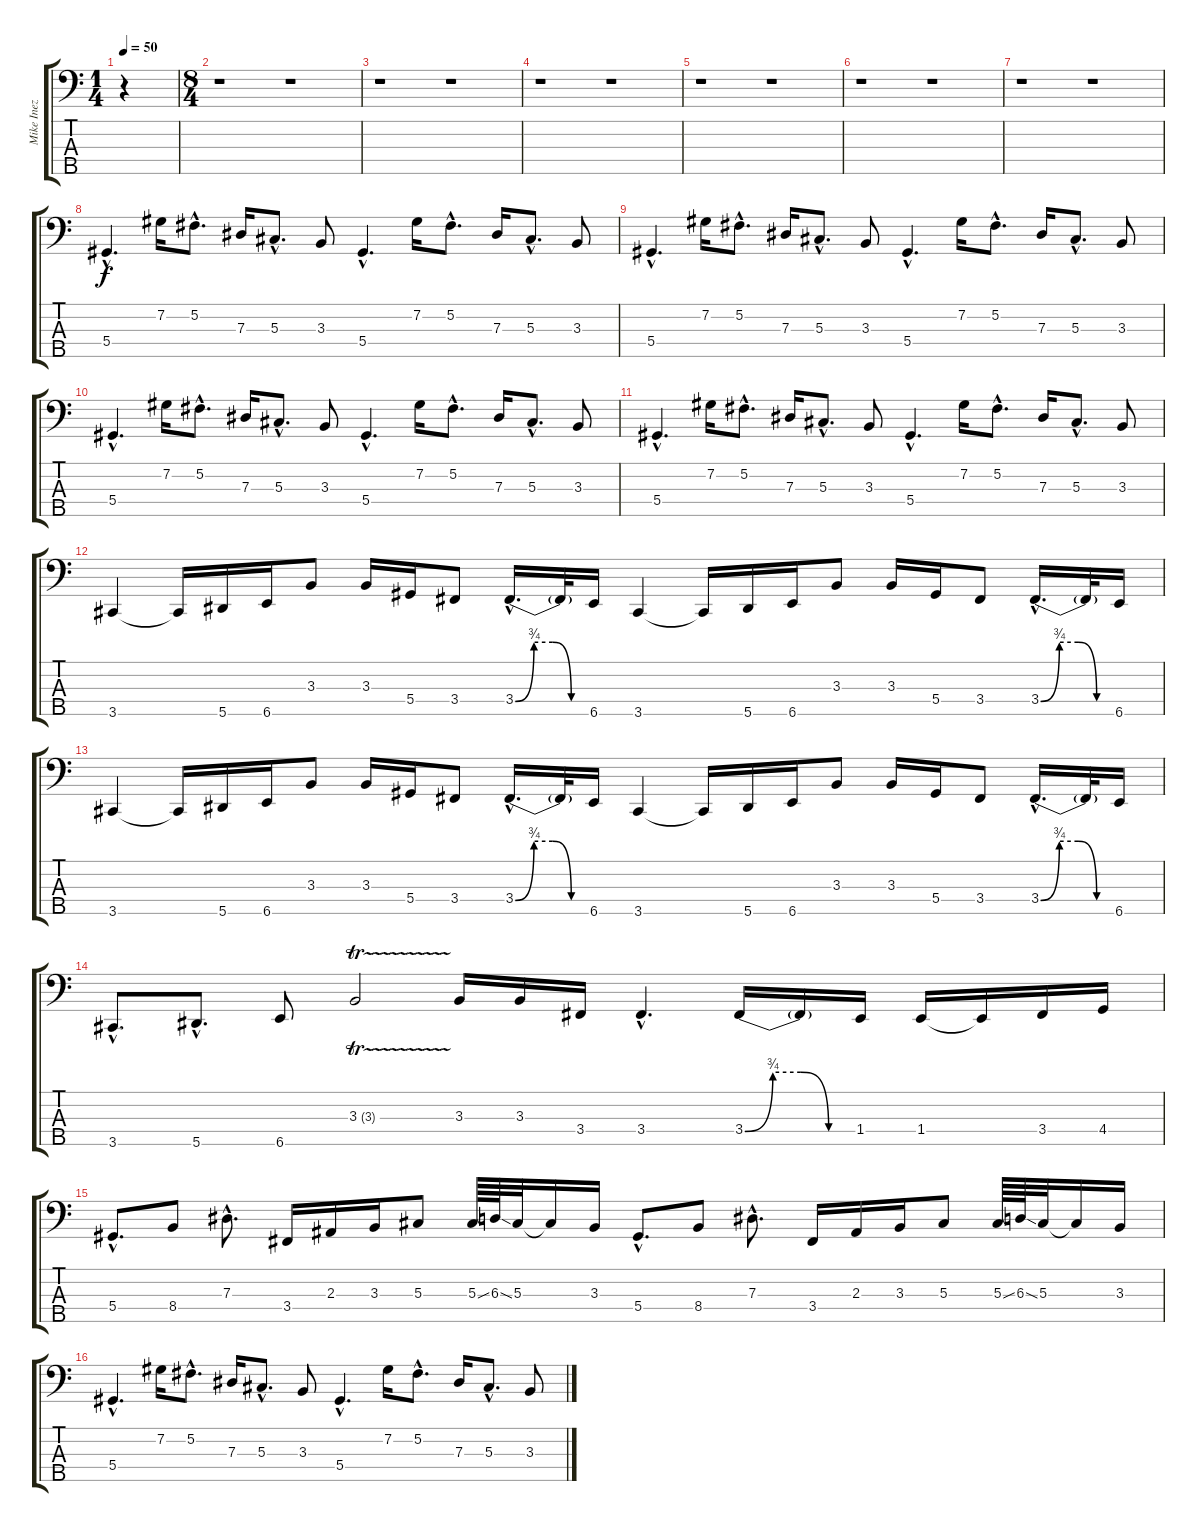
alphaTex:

\track ("Mike Inez Elect. Bass" "Mike Inez ") {instrument electricbassfinger}
\staff {score tabs}
\tuning (Gb2 Db2 Ab1 Eb1 Bb0) {hide}
\ts (1 4)
\tempo 50
\clef f4
\ks c
r.4{dy f instrument electricbassfinger} |
\ts (8 4)
r.1 r.1 |
r.1 r.1 |
r.1 r.1 |
r.1 r.1 |
r.1 r.1 |
r.1 r.1 |
5.4{hac}.4{d} 7.2.16 5.2{hac}.8{d} 7.3.16 5.3{hac}.8{d} 3.3.8 5.4{hac}.4{d} 7.2.16 5.2{hac}.8{d} 7.3.16 5.3{hac}.8{d} 3.3.8 |
5.4{hac}.4{d} 7.2.16 5.2{hac}.8{d} 7.3.16 5.3{hac}.8{d} 3.3.8 5.4{hac}.4{d} 7.2.16 5.2{hac}.8{d} 7.3.16 5.3{hac}.8{d} 3.3.8 |
5.4{hac}.4{d} 7.2.16 5.2{hac}.8{d} 7.3.16 5.3{hac}.8{d} 3.3.8 5.4{hac}.4{d} 7.2.16 5.2{hac}.8{d} 7.3.16 5.3{hac}.8{d} 3.3.8 |
5.4{hac}.4{d} 7.2.16 5.2{hac}.8{d} 7.3.16 5.3{hac}.8{d} 3.3.8 5.4{hac}.4{d} 7.2.16 5.2{hac}.8{d} 7.3.16 5.3{hac}.8{d} 3.3.8 |
3.5.4 3.5{t}.16 5.5.16 6.5.16 3.3.8 3.3.16 5.4.16 3.4.8 3.4{be (custom 0 0 15 3 30 3 45 0 60 0) hac}.16{d} 3.4{t}.32 6.5.16 3.5.4 3.5{t}.16 5.5.16 6.5.16 3.3.8 3.3.16 5.4.16 3.4.8 3.4{be (custom 0 0 15 3 30 3 45 0 60 0) hac}.16{d} 3.4{t}.32 6.5.16 |
3.5.4 3.5{t}.16 5.5.16 6.5.16 3.3.8 3.3.16 5.4.16 3.4.8 3.4{be (custom 0 0 15 3 30 3 45 0 60 0) hac}.16{d} 3.4{t}.32 6.5.16 3.5.4 3.5{t}.16 5.5.16 6.5.16 3.3.8 3.3.16 5.4.16 3.4.8 3.4{be (custom 0 0 15 3 30 3 45 0 60 0) hac}.16{d} 3.4{t}.32 6.5.16 |
3.5{hac}.8{d} 5.5{hac}.8{d} 6.5.8 3.3{tr (3 16)}.2 3.3.16 3.3.16 3.4.16 3.4{hac}.4{d} 3.4{be (custom 0 0 15 3 30 3 45 0 60 0)}.16 3.4{t}.16 1.4.16 1.4.16 1.4{t}.16 3.4.16 4.4.16 |
5.4{hac}.8{d} 8.4.8 7.3{hac}.8{d} 3.4.16 2.3.16 3.3.16 5.3.8 5.3{ss}.64 6.3{ss}.64 5.3.32 5.3{t}.16 3.3.16 5.4{hac}.8{d} 8.4.8 7.3{hac}.8{d} 3.4.16 2.3.16 3.3.16 5.3.8 5.3{ss}.64 6.3{ss}.64 5.3.32 5.3{t}.16 3.3.16 |
5.4{hac}.4{d} 7.2.16 5.2{hac}.8{d} 7.3.16 5.3{hac}.8{d} 3.3.8 5.4{hac}.4{d} 7.2.16 5.2{hac}.8{d} 7.3.16 5.3{hac}.8{d} 3.3.8
